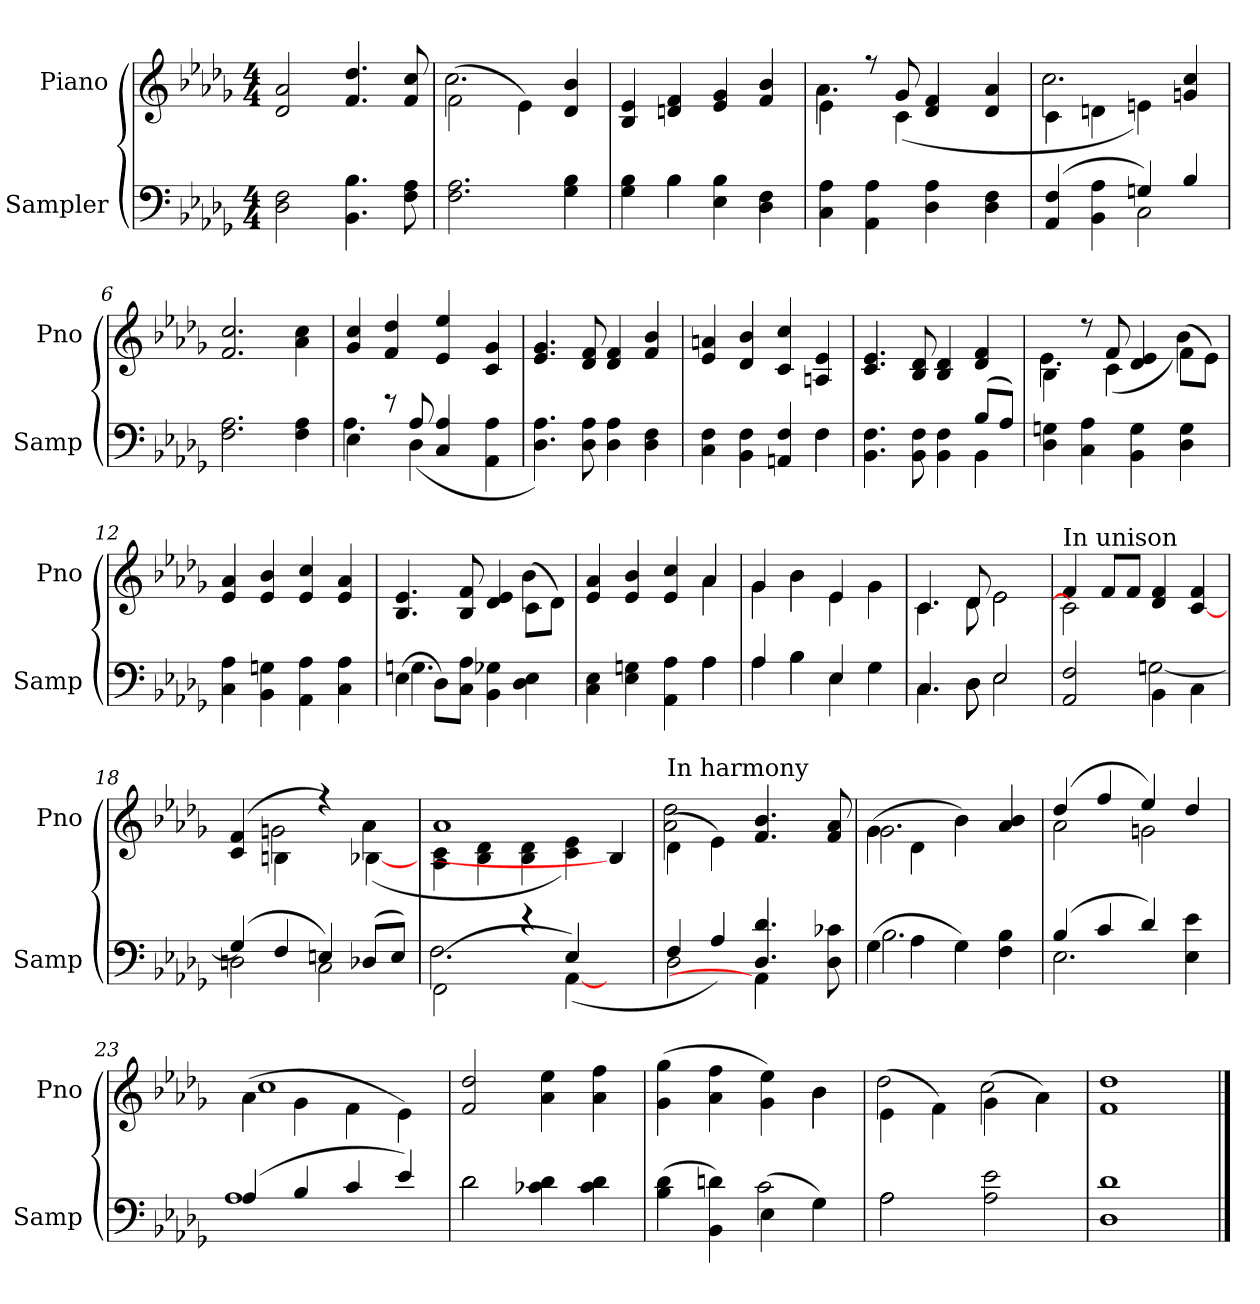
**kern	**kern
*part2	*part1
*staff2	*staff1
*I"Sampler	*I"Piano
*I'Samp	*I'Pno
*clefF4	*clefG2
*k[b-e-a-d-g-]	*k[b-e-a-d-g-]
*D-:	*D-:
*M4/4	*M4/4
=1	=1
2D- 2F	2d- 2a-
4.BB- 4.B-	4.f 4.dd-
8F 8A-	8f 8cc
=2	=2
*	*^
2.F 2.A-	(2f\	2.cc
.	4e-\)	.
4G- 4B-	4d- 4b-	4ryy
*	*v	*v
=3	=3
*^	*
4G- 4B-	4ryy	4B- 4e-
4B-\	4B-	4dn 4f
4E- 4B-	2ryy	4e- 4g-
4D- 4F	.	4f 4b-
*v	*v	*
=4	=4
*	*^
4C 4A-	4e-\	4.a-
4AA- 4A-	8r	.
.	8g-/	(4c
4D- 4A-	4d- 4f	.
.	.	4.ryy
4D- 4F	4d- 4a-	.
=5	=5	=5
*^	*	*
(4AA- 4F	2ryy	4c\	2.cc
4BB- 4A-	.	4dn\	.
4Gn/)	2C	4en\)	.
4B-/	.	4gn 4cc	4ryy
*v	*v	*	*
*	*v	*v
=6	=6
2.F 2.A-	2.f 2.cc
4F 4A-	4a- 4cc
=7	=7
*^	*
4E-\	4.A-	4g- 4cc
8r	.	4f 4dd-
8A-/	(4D-	.
4C 4A-	.	4e- 4ee-
.	4.ryy	.
4AA- 4A-	.	4c 4g-
*v	*v	*
=8	=8
4.D- 4.A-)	4.e- 4.g-
8D- 8A-	8d- 8f
4D- 4A-	4d- 4f
4D- 4F	4f 4b-
=9	=9
*^	*
4C 4F	2.ryy	4e- 4an
4BB- 4F	.	4d- 4b-
4AAn 4F	.	4c 4cc
4F\	4F	4An 4e-
=10	=10	=10
4.BB- 4.F	2.ryy	4.c 4.e-
8BB- 8F	.	8B- 8d-
4BB- 4F	.	4B- 4d-
(8B-/L	4BB-	4d- 4f
8A-/J)	.	.
*v	*v	*
=11	=11
*	*^
4D- 4Gn	4B-\	4.e-
4C 4A-	8r	.
.	8f/	(4c
4BB- 4G	4d- 4e-	.
.	.	8ryy
4D- 4G	(8f\L	4b-)
.	8e-\J)	.
*	*v	*v
=12	=12
4C 4A-	4e- 4a-
4BB- 4Gn	4e- 4b-
4AA- 4A-	4e- 4cc
4C 4A-	4e- 4a-
=13	=13
*^	*^
(4E-\	4.Gn	4.B- 4.e-	2.ryy
8D-\L)	.	.	.
8C\ 8A-\J	2ryy	8B- 8f	.
4BB- 4G-	.	4d- 4e-	.
4D- 4E-	.	(8c\L	4b-
.	8ryy	8d-\J)	.
=14	=14	=14	=14
4C 4E-	2.ryy	4e- 4a-	2.ryy
4E- 4Gn	.	4e- 4b-	.
4AA- 4A-	.	4e- 4cc	.
4A-\	4A-	4a-/	4a-
=15	=15	=15	=15
4A-/	4A-	4g-/	4g-
4B-\	4B-	4b-\	4b-
4E-/	4E-	4e-/	4e-
4G-\	4G-	4g-\	4g-
=16	=16	=16	=16
4.C/	4.C	4.c/	4.c
8D-\	8D-	8d-/	8d-
2E-/	2E-	2e-\	2e-
=17	=17	=17	=17
!	!	!LO:TX:t=In unison	!
2AA- 2F	2ryy	4f/	2c]
.	.	8f/L	.
.	.	8f/J	.
4BB-\	[2Gn	4d- 4f	2ryy
4C\	.	[4c 4f	.
=18	=18	=18	=18
(4G/]	2Dn	(4c 4f	4ryy
4F/	.	4Bn\	2gn
4En/)	2C	4r)	.
(8D-/L	.	4a-\	([4B-X
8E/J)	.	.	.
=19	=19	=19	=19
(2FF\	2.F	4A-\ 4c\	1a-
.	.	4B-\ 4d-\	.
4r	.	4B-\ 4d-\	.
4E-/)	([4AA-	4c\ 4e-\)	.
4ryy	4ryy	4ryy	4B-]
=20	=20	=20	=20
!	!	!LO:TX:t=In harmony	!
4F/	2D-	(4d-\	2a- 2dd-
4A-/)	.	4e-\)	.
4.D- 4.d-	4AA-]	4.f 4.b-	2ryy
.	4ryy	.	.
8D- 8c-X	.	8f 8a-	.
=21	=21	=21	=21
(4G-\	2.B-	(4g-\	2.g-
4A-\	.	4d-\	.
4G-\)	.	4b-\)	.
4F 4B-	4ryy	4a- 4b-	4ryy
=22	=22	=22	=22
(4B-/	2.E-	(4dd-/	2a-
4c/	.	4ff/	.
4d-)	.	4ee-/)	2gn
4E- 4e-	4ryy	4dd-/	.
=23	=23	=23	=23
(4A-/	1A-	(4a-\	1cc
4B-/	.	4g-\	.
4c/	.	4f\	.
4e-/)	.	4e-\)	.
*	*	*v	*v
=24	=24	=24
2d-\	2d-	2f 2dd-
4c-X 4d-	2ryy	4a- 4ee-
4c- 4d-	.	4a- 4ff
=25	=25	=25
*	*	*^
(4B- 4d-	2ryy	(4g- 4gg-	2.ryy
4BB- 4dn)	.	4a- 4ff	.
(4E-\	2c	4g- 4ee-)	.
4G-\)	.	4b-\	4b-
=26	=26	=26	=26
2A-\	2A-	(4e-\	2dd-
.	.	4f\)	.
2A- 2e-	2ryy	(4g-\	2cc
.	.	4a-\)	.
*v	*v	*	*
*	*v	*v
=27	=27
1D- 1d-	1f 1dd-
==	==
*-	*-
